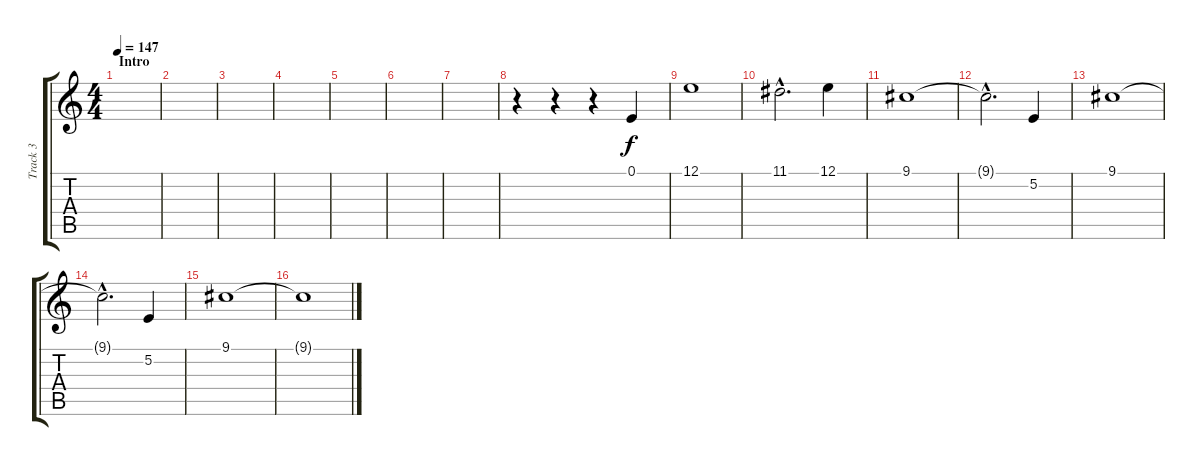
\track ("Track 3" "Track 3") {instrument pad4choir}
\staff {score tabs}
\tuning (E4 B3 G3 D3 A2 E2) {hide}
\ts (4 4)
\section ("" "Intro")
\tempo 147
\clef g2
\ks c
|
|
|
|
|
|
|
r.4 r.4 r.4 0.1.4 |
12.1.1 |
11.1{hac}.2{d} 12.1.4 |
9.1.1 |
9.1{hac t}.2{d} 5.2.4 |
9.1.1 |
9.1{hac t}.2{d} 5.2.4 |
9.1.1 |
9.1{t}.1
